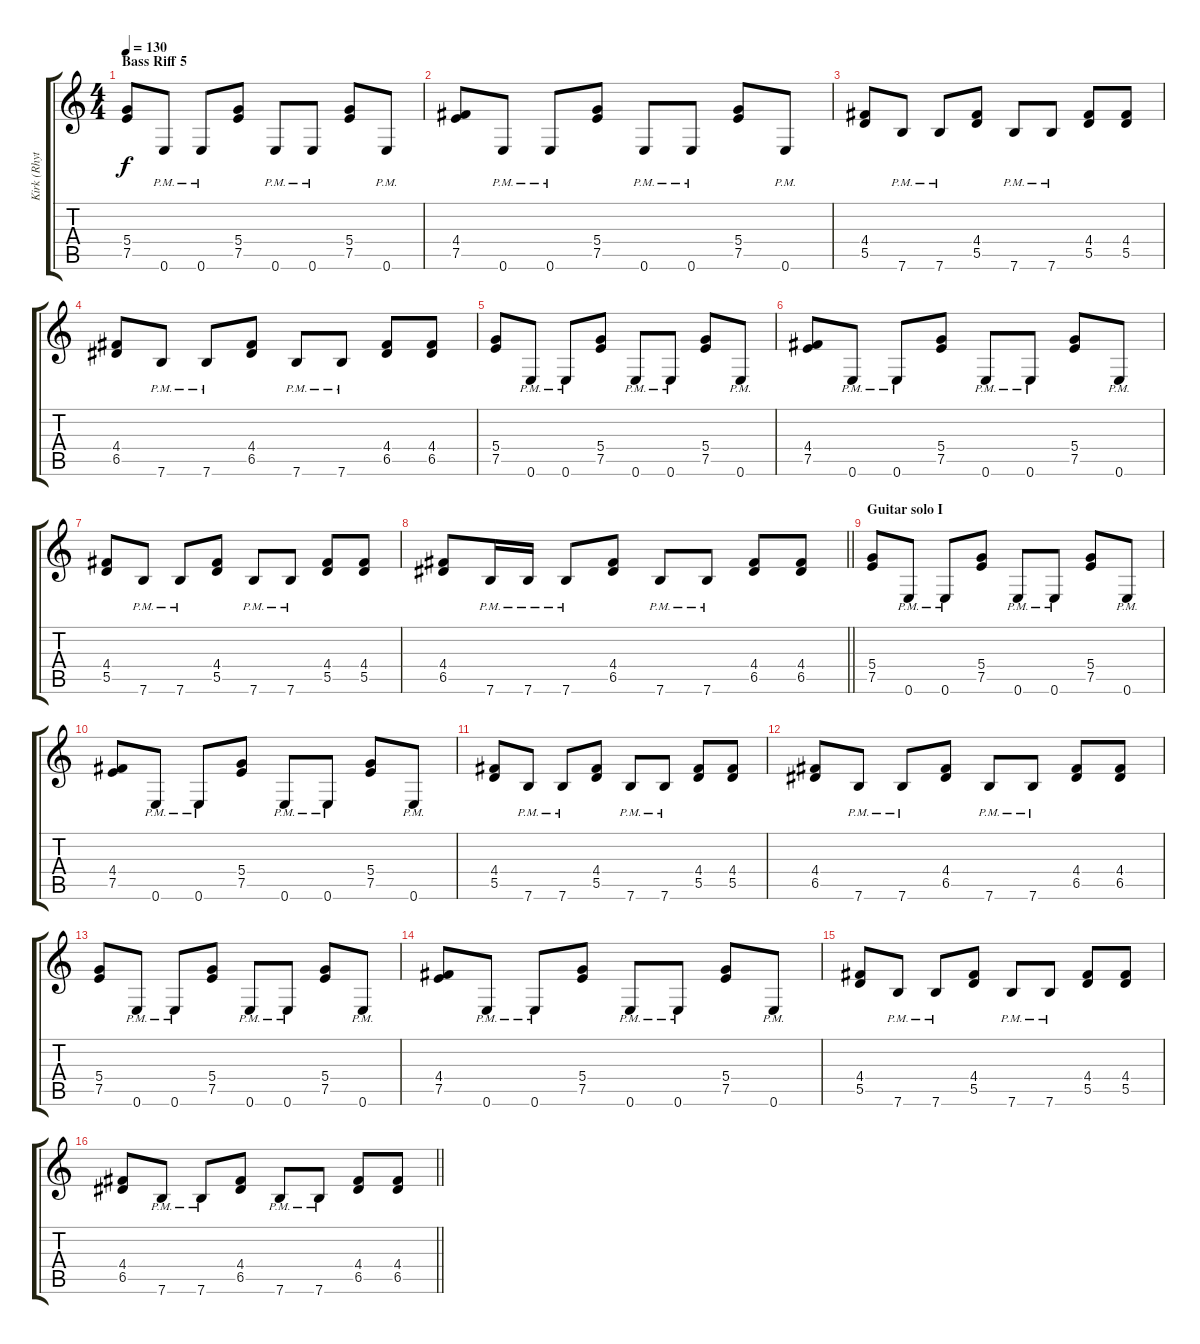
\track ("Kirk (Rhythm Guitar)" "Kirk (Rhyt") {instrument distortionguitar}
\staff {score tabs}
\tuning (E4 B3 G3 D3 A2 E2) {hide}
\ts (4 4)
\section ("" "Bass Riff 5")
\tempo 130
\clef g2
\ks c
(5.4 7.5).8{dy f} 0.6{pm}.8 0.6{pm}.8 (5.4 7.5).8 0.6{pm}.8 0.6{pm}.8 (5.4 7.5).8 0.6{pm}.8 |
(4.4 7.5).8 0.6{pm}.8 0.6{pm}.8 (5.4 7.5).8 0.6{pm}.8 0.6{pm}.8 (5.4 7.5).8 0.6{pm}.8 |
(4.4 5.5).8 7.6{pm}.8 7.6{pm}.8 (4.4 5.5).8 7.6{pm}.8 7.6{pm}.8 (4.4 5.5).8 (4.4 5.5).8 |
(4.4 6.5).8 7.6{pm}.8 7.6{pm}.8 (4.4 6.5).8 7.6{pm}.8 7.6{pm}.8 (4.4 6.5).8 (4.4 6.5).8 |
(5.4 7.5).8 0.6{pm}.8 0.6{pm}.8 (5.4 7.5).8 0.6{pm}.8 0.6{pm}.8 (5.4 7.5).8 0.6{pm}.8 |
(4.4 7.5).8 0.6{pm}.8 0.6{pm}.8 (5.4 7.5).8 0.6{pm}.8 0.6{pm}.8 (5.4 7.5).8 0.6{pm}.8 |
(4.4 5.5).8 7.6{pm}.8 7.6{pm}.8 (4.4 5.5).8 7.6{pm}.8 7.6{pm}.8 (4.4 5.5).8 (4.4 5.5).8 |
\barLineRight lightlight
(4.4 6.5).8 7.6{pm}.16 7.6{pm}.16 7.6{pm}.8 (4.4 6.5).8 7.6{pm}.8 7.6{pm}.8 (4.4 6.5).8 (4.4 6.5).8 |
\section ("" "Guitar solo I")
(5.4 7.5).8 0.6{pm}.8 0.6{pm}.8 (5.4 7.5).8 0.6{pm}.8 0.6{pm}.8 (5.4 7.5).8 0.6{pm}.8 |
(4.4 7.5).8 0.6{pm}.8 0.6{pm}.8 (5.4 7.5).8 0.6{pm}.8 0.6{pm}.8 (5.4 7.5).8 0.6{pm}.8 |
(4.4 5.5).8 7.6{pm}.8 7.6{pm}.8 (4.4 5.5).8 7.6{pm}.8 7.6{pm}.8 (4.4 5.5).8 (4.4 5.5).8 |
(4.4 6.5).8 7.6{pm}.8 7.6{pm}.8 (4.4 6.5).8 7.6{pm}.8 7.6{pm}.8 (4.4 6.5).8 (4.4 6.5).8 |
(5.4 7.5).8 0.6{pm}.8 0.6{pm}.8 (5.4 7.5).8 0.6{pm}.8 0.6{pm}.8 (5.4 7.5).8 0.6{pm}.8 |
(4.4 7.5).8 0.6{pm}.8 0.6{pm}.8 (5.4 7.5).8 0.6{pm}.8 0.6{pm}.8 (5.4 7.5).8 0.6{pm}.8 |
(4.4 5.5).8 7.6{pm}.8 7.6{pm}.8 (4.4 5.5).8 7.6{pm}.8 7.6{pm}.8 (4.4 5.5).8 (4.4 5.5).8 |
\barLineRight lightlight
(4.4 6.5).8 7.6{pm}.8 7.6{pm}.8 (4.4 6.5).8 7.6{pm}.8 7.6{pm}.8 (4.4 6.5).8 (4.4 6.5).8
